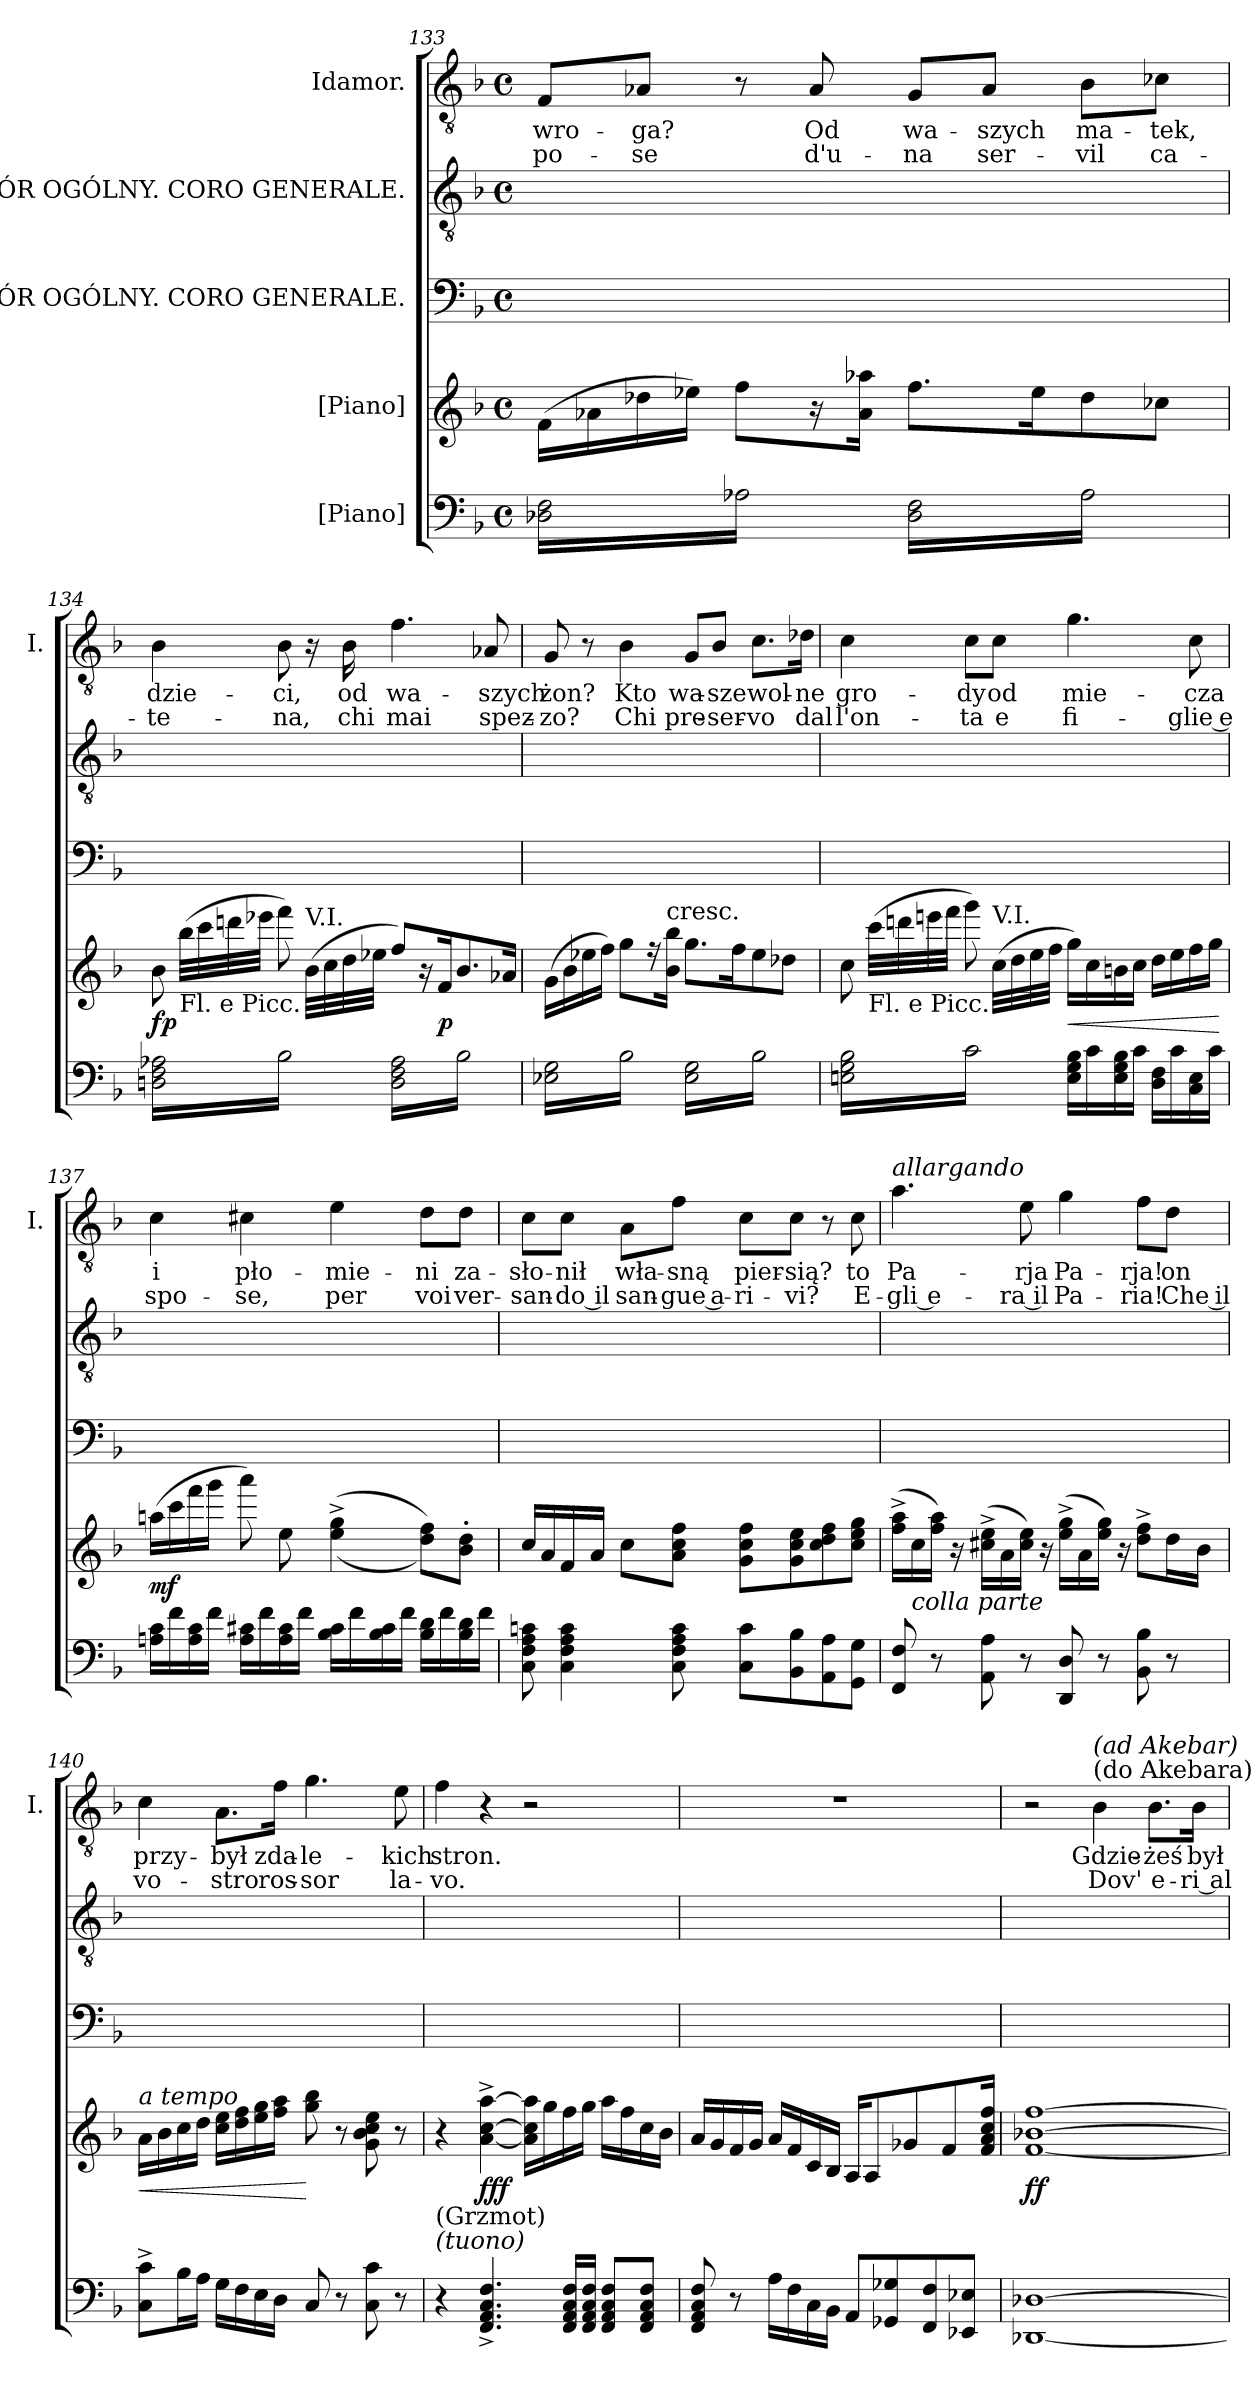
**kern	**kern	**dynam	**kern	**kern	**kern	**text	**text
*part5	*part4	*part4	*part3	*part2	*part1	*part1	*part1
*staff5	*staff4	*staff4	*staff3	*staff2	*staff1	*staff1	*staff1
*I"[Piano]	*I"[Piano]	*	*I"CHÓR OGÓLNY. CORO GENERALE.	*I"CHÓR OGÓLNY. CORO GENERALE.	*I"Idamor.	*	*
*	*	*	*	*	*I'I.	*	*
*clefF4	*clefG2	*	*clefF4	*clefGv2	*clefGv2	*	*
*k[b-]	*k[b-]	*	*k[b-]	*k[b-]	*k[b-]	*	*
*M4/4	*M4/4	*	*M4/4	*M4/4	*M4/4	*	*
*met(c)	*met(c)	*	*met(c)	*met(c)	*met(c)	*	*
=133	=133	=133	=133	=133	=133	=133	=133
*tremolo	*	*	*	*	*	*	*
16D-X\ 16F\LL	(16f\LL	.	1ryy	1ryy	8F/L	wro-	-po-
16A-X\	16a-X\	.	.	.	.	.	.
16D-X\ 16F\	16dd-X\	.	.	.	8A-X/J	-ga?	-se
16A-X\	16ee-X\JJ)	.	.	.	.	.	.
16D-X\ 16F\	8ff\L	.	.	.	8r	.	.
16A-X\	.	.	.	.	.	.	.
16D-X\ 16F\	16r	.	.	.	8A-/	Od	d'u-
16A-X\JJ	16a-\ 16aa-X\Jk	.	.	.	.	.	.
16D-\ 16F\LL	8.ff\L	.	.	.	8G/L	wa-	-na
16A-\	.	.	.	.	.	.	.
16D-\ 16F\	.	.	.	.	8A-/J	-szych	ser-
16A-\	16ee-\K	.	.	.	.	.	.
16D-\ 16F\	8dd-\	.	.	.	8B-\L	ma-	-vil
16A-\	.	.	.	.	.	.	.
16D-\ 16F\	8cc-X\J	.	.	.	8c-X\J	-tek,	ca-
16A-\JJ	.	.	.	.	.	.	.
=134	=134	=134	=134	=134	=134	=134	=134
16Dn\ 16F\ 16A-X\LL	8b-\	fp	1ryy	1ryy	4B-\	dzie-	-te-
16B-\	.	.	.	.	.	.	.
!	!LO:TX:b:t=Fl. e Picc.	!	!	!	!	!	!
16Dn\ 16F\ 16A-X\	(32bb-\LLL	.	.	.	.	.	.
.	32ccc\	.	.	.	.	.	.
16B-\	32dddn\	.	.	.	.	.	.
.	32eee-X\JJJ	.	.	.	.	.	.
16Dn\ 16F\ 16A-X\	8fff\)	.	.	.	8B-\	-ci,	-na,
16B-\	.	.	.	.	.	.	.
!	!LO:TX:a:t=V.I.	!	!	!	!	!	!
16Dn\ 16F\ 16A-X\	(32b-\LLL	.	.	.	16r	.	.
.	32cc\	.	.	.	.	.	.
16B-\JJ	32dd\	.	.	.	16B-\	od	chi
.	32ee-X\JJJ	.	.	.	.	.	.
16D\ 16F\ 16A-\LL	8ff/L)	.	.	.	4.f\	wa-	mai
16B-\	.	.	.	.	.	.	.
16D\ 16F\ 16A-\	16r	.	.	.	.	.	.
16B-\	16f/K	p	.	.	.	.	.
16D\ 16F\ 16A-\	8.b-/	.	.	.	.	.	.
16B-\	.	.	.	.	.	.	.
16D\ 16F\ 16A-\	.	.	.	.	8A-X/	-szych	spez-
16B-\JJ	16a-X/Jk	.	.	.	.	.	.
=135	=135	=135	=135	=135	=135	=135	=135
16E-X\ 16G\LL	(16g\LL	.	1ryy	1ryy	8G/	żon?	-zo?
16B-\	16b-\	.	.	.	.	.	.
16E-X\ 16G\	16ee-X\	.	.	.	8r	.	.
16B-\	16ff\JJ)	.	.	.	.	.	.
16E-X\ 16G\	8gg\L	.	.	.	4B-\	Kto	Chi
16B-\	.	.	.	.	.	.	.
16E-X\ 16G\	16r	.	.	.	.	.	.
!	!LO:TX:t=cresc.	!	!	!	!	!	!
16B-\JJ	16b-\ 16bb-\Jk	.	.	.	.	.	.
16E-\ 16G\LL	8.gg\L	.	.	.	8G/L	wa-	pre-
16B-\	.	.	.	.	.	.	.
16E-\ 16G\	.	.	.	.	8B-/J	-sze	-ser-
16B-\	16ff\K	.	.	.	.	.	.
16E-\ 16G\	8ee-\	.	.	.	8.c\L	wol-	-vo
16B-\	.	.	.	.	.	.	.
16E-\ 16G\	8dd-X\J	.	.	.	.	.	.
16B-\JJ	.	.	.	.	16d-X\Jk	-ne	dal
=136	=136	=136	=136	=136	=136	=136	=136
16En\ 16G\ 16B-\LL	8cc\	.	1ryy	1ryy	4c\	gro-	l'on-
16c\	.	.	.	.	.	.	.
!	!LO:TX:b:t=Fl. e Picc.	!	!	!	!	!	!
16En\ 16G\ 16B-\	(32ccc\LLL	.	.	.	.	.	.
.	32dddn\	.	.	.	.	.	.
16c\	32eeen\	.	.	.	.	.	.
.	32fff\JJJ	.	.	.	.	.	.
16En\ 16G\ 16B-\	8ggg\)	.	.	.	8c\L	-dy	-ta
16c\	.	.	.	.	.	.	.
!	!LO:TX:a:t=V.I.	!	!	!	!	!	!
16En\ 16G\ 16B-\	(32cc\LLL	.	.	.	8c\J	od	e
.	32dd\	.	.	.	.	.	.
16c\JJ	32ee\	.	.	.	.	.	.
*Xtremolo	*	*	*	*	*	*	*
.	32ff\JJJ	.	.	.	.	.	.
!	!	!LO:HP:b	!	!	!	!	!
16E\ 16G\ 16B-\LL	16gg\LL)	<	.	.	4.g\	mie-	fi-
16c\	16cc\	.	.	.	.	.	.
16E\ 16G\ 16B-\	16bn\	.	.	.	.	.	.
16c\JJ	16cc\JJ	.	.	.	.	.	.
16D\ 16F\LL	16dd\LL	.	.	.	.	.	.
16c\	16ee\	.	.	.	.	.	.
16C\ 16E\	16ff\	.	.	.	8c\	-cza	-glie e
16c\JJ	16gg\JJ	.	.	.	.	.	.
.	.	[	.	.	.	.	.
=137	=137	=137	=137	=137	=137	=137	=137
16An\ 16c\LL	(16aan\LL	mf	1ryy	1ryy	4c\	i	spo-
16f\	16ccc\	.	.	.	.	.	.
16A\ 16c\	16fff\	.	.	.	.	.	.
16f\JJ	16ggg\JJ	.	.	.	.	.	.
16A\ 16c#X\LL	8aaa\)	.	.	.	4c#X\	pło-	-se,
16f\	.	.	.	.	.	.	.
16A\ 16c#\	8ee\	.	.	.	.	.	.
16f\JJ	.	.	.	.	.	.	.
16B-\ 16c#\LL	(<(>4ee^\ 4gg^\	.	.	.	4e\	-mie-	per
16f\	.	.	.	.	.	.	.
16B-\ 16c#\	.	.	.	.	.	.	.
16f\JJ	.	.	.	.	.	.	.
16B-\ 16d\LL	8dd\ 8ff\L))	.	.	.	8d\L	-ni	voi
16f\	.	.	.	.	.	.	.
16B-\ 16d\	8b-'\ 8dd'\J	.	.	.	8d\J	za-	ver-
16f\JJ	.	.	.	.	.	.	.
=138	=138	=138	=138	=138	=138	=138	=138
8C\ 8F\ 8A\ 8cn\	16cc/LL	.	1ryy	1ryy	8c\L	-sło-	-san-
.	16a/	.	.	.	.	.	.
4C\ 4F\ 4A\ 4c\	16f/	.	.	.	8c\J	-nił	-do il
.	16a/JJ	.	.	.	.	.	.
.	8cc\L	.	.	.	8A\L	wła-	san-
8C\ 8F\ 8A\ 8c\	8a\ 8cc\ 8ff\J	.	.	.	8f\J	-sną	-gue a-
8C\ 8c\L	8g\ 8cc\ 8ff\L	.	.	.	8c\L	pier-	-ri-
8BB-\ 8B-\	8g\ 8cc\ 8ee\	.	.	.	8c\J	-sią?	-vi?
8AA\ 8A\	8cc\ 8dd\ 8ff\	.	.	.	8r	.	.
8GG\ 8G\J	8cc\ 8ee\ 8gg\J	.	.	.	8c\	to	E-
=139	=139	=139	=139	=139	=139	=139	=139
!	!	!	!	!	!LO:TX:a:i:t=allargando	!	!
8FF/ 8F/	(16ff^\ 16aa^\LL	.	1ryy	1ryy	4.a\	Pa-	-gli e-
!	!LO:TX:b:i:t=colla parte	!	!	!	!	!	!
.	16cc\	.	.	.	.	.	.
8r	16ff\ 16aa\JJ)	.	.	.	.	.	.
.	16r	.	.	.	.	.	.
8AA\ 8A\	(16cc#X^\ 16ee^\LL	.	.	.	.	.	.
.	16a\	.	.	.	.	.	.
8r	16cc#\ 16ee\JJ)	.	.	.	8e\	-rja	-ra il
.	16r	.	.	.	.	.	.
8DD/ 8D/	(16ee^\ 16gg^\LL	.	.	.	4g\	Pa-	Pa-
.	16a\	.	.	.	.	.	.
8r	16ee\ 16gg\JJ)	.	.	.	.	.	.
.	16r	.	.	.	.	.	.
8BB-\ 8B-\	8dd^\ 8ff^\L	.	.	.	8f\L	-rja!	-ria!
8r	16dd\L	.	.	.	8d\J	on	Che il
.	16b-\JJ	.	.	.	.	.	.
=140	=140	=140	=140	=140	=140	=140	=140
!	!LO:TX:a:i:t=a tempo	!	!	!	!	!	!
!	!	!LO:HP:b	!	!	!	!	!
8C^\ 8c^\L	16a\LL	<	1ryy	1ryy	4c\	przy-	vo-
.	16b-\	.	.	.	.	.	.
16B-\L	16cc\	.	.	.	.	.	.
16A\JJ	16dd\JJ	.	.	.	.	.	.
16G\LL	16cc\ 16ee\LL	.	.	.	8.A\L	-był	-stro
16F\	16dd\ 16ff\	.	.	.	.	.	.
16E\	16ee\ 16gg\	.	.	.	.	.	.
16D\JJ	16ff\ 16aa\JJ	.	.	.	16f\Jk	zda-	ros-
8C/	8gg\ 8bb-\	[	.	.	4.g\	-le-	-sor
8r	8r	.	.	.	.	.	.
8C\ 8c\	8g\ 8b-\ 8cc\ 8ee\	.	.	.	.	.	.
8r	8r	.	.	.	8e\	-kich	la-
=141	=141	=141	=141	=141	=141	=141	=141
!	!LO:TX:b:t=(Grzmot)	!	!	!	!	!	!
!	!LO:TX:b:i:t=(tuono)	!	!	!	!	!	!
4r	4r	.	1ryy	1ryy	4f\	stron.	-vo.
4.FF^/ 4.AA^/ 4.C^/ 4.F^/	[4a^\ [4cc^\ [4aa^\	fff	.	.	4r	.	.
.	16a]\ 16cc]\ 16aa]\LL	.	.	.	2r	.	.
.	16gg\	.	.	.	.	.	.
16FF/ 16AA/ 16C/ 16F/LL	16ff\	.	.	.	.	.	.
16FF/ 16AA/ 16C/ 16F/JJ	16gg\JJ	.	.	.	.	.	.
8FF/ 8AA/ 8C/ 8F/L	16aa\LL	.	.	.	.	.	.
.	16ff\	.	.	.	.	.	.
8FF/ 8AA/ 8C/ 8F/J	16cc\	.	.	.	.	.	.
.	16b-\JJ	.	.	.	.	.	.
=142	=142	=142	=142	=142	=142	=142	=142
8FF/ 8AA/ 8C/ 8F/	16a/LL	.	1ryy	1ryy	1r	.	.
.	16g/	.	.	.	.	.	.
8r	16f/	.	.	.	.	.	.
.	16g/JJ	.	.	.	.	.	.
16A\LL	16a/LL	.	.	.	.	.	.
16F\	16f/	.	.	.	.	.	.
16C\	16c/	.	.	.	.	.	.
16BB-\JJ	16B-/JJ	.	.	.	.	.	.
8AA/L	16A/KL	.	.	.	.	.	.
.	8A/	.	.	.	.	.	.
8GG-X/ 8G-X/	.	.	.	.	.	.	.
.	8g-X/	.	.	.	.	.	.
8FF/ 8F/	.	.	.	.	.	.	.
.	8f/	.	.	.	.	.	.
8EE-X/ 8E-X/J	.	.	.	.	.	.	.
.	16f/ 16a/ 16cc/ 16ff/Jk	.	.	.	.	.	.
=143	=143	=143	=143	=143	=143	=143	=143
[1DD-X [1D-X	[1f [1b-X [1ff	ff	1ryy	1ryy	2r	.	.
!	!	!	!	!	!LO:TX:a:t=(do Akebara)	!	!
!	!	!	!	!	!LO:TX:a:i:t=(ad Akebar)	!	!
.	.	.	.	.	4B-\	Gdzie-	Dov'
.	.	.	.	.	8.B-\L	-żeś	e-
.	.	.	.	.	16B-\Jk	był	-ri al-
=	=	=	=	=	=	=	=
*-	*-	*-	*-	*-	*-	*-	*-
